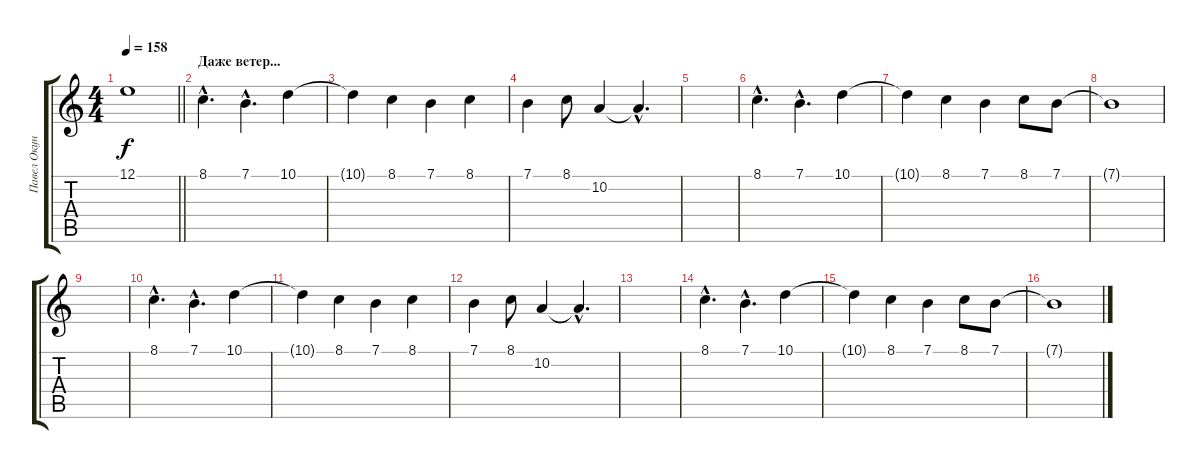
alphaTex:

\track ("Павел Окунев" "Павел Окун") {instrument lead2sawtooth}
\staff {score tabs}
\tuning (E4 B3 G3 D3 A2 E2) {hide}
\ts (4 4)
\tempo 158
\clef g2
\barLineRight lightlight
\ks c
12.1.1{dy f} |
\section ("" "Даже ветер...")
8.1{hac}.4{d} 7.1{hac}.4{d} 10.1.4 |
10.1{t}.4 8.1.4 7.1.4 8.1.4 |
7.1.4 8.1.8 10.2.4 10.2{hac t}.4{d} |
|
8.1{hac}.4{d} 7.1{hac}.4{d} 10.1.4 |
10.1{t}.4 8.1.4 7.1.4 8.1.8 7.1.8 |
7.1{t}.1 |
|
8.1{hac}.4{d} 7.1{hac}.4{d} 10.1.4 |
10.1{t}.4 8.1.4 7.1.4 8.1.4 |
7.1.4 8.1.8 10.2.4 10.2{hac t}.4{d} |
|
8.1{hac}.4{d} 7.1{hac}.4{d} 10.1.4 |
10.1{t}.4 8.1.4 7.1.4 8.1.8 7.1.8 |
7.1{t}.1
